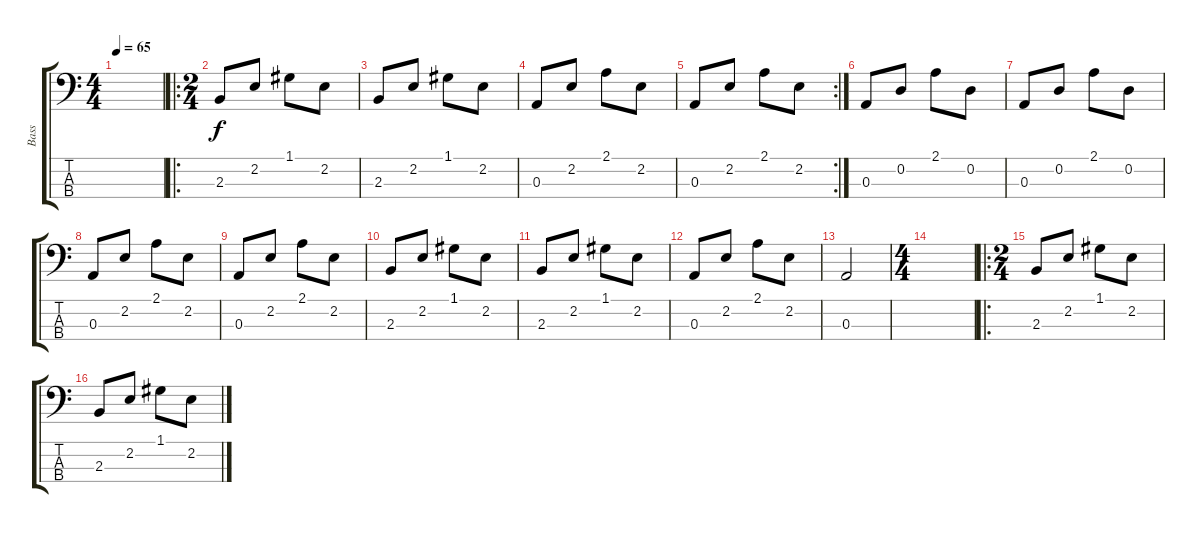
\track ("Bass" "Bass") {instrument electricbasspick}
\staff {score tabs}
\tuning (G2 D2 A1 E1) {hide}
\ts (4 4)
\tempo 65
\clef f4
\ks c
|
\ro
\ts (2 4)
2.3.8 2.2.8 1.1.8 2.2.8 |
2.3.8 2.2.8 1.1.8 2.2.8 |
0.3.8 2.2.8 2.1.8 2.2.8 |
\rc 2
0.3.8 2.2.8 2.1.8 2.2.8 |
0.3.8 0.2.8 2.1.8 0.2.8 |
0.3.8 0.2.8 2.1.8 0.2.8 |
0.3.8 2.2.8 2.1.8 2.2.8 |
0.3.8 2.2.8 2.1.8 2.2.8 |
2.3.8 2.2.8 1.1.8 2.2.8 |
2.3.8 2.2.8 1.1.8 2.2.8 |
0.3.8 2.2.8 2.1.8 2.2.8 |
0.3.2 |
\ts (4 4)
|
\ro
\ts (2 4)
2.3.8 2.2.8 1.1.8 2.2.8 |
2.3.8 2.2.8 1.1.8 2.2.8
